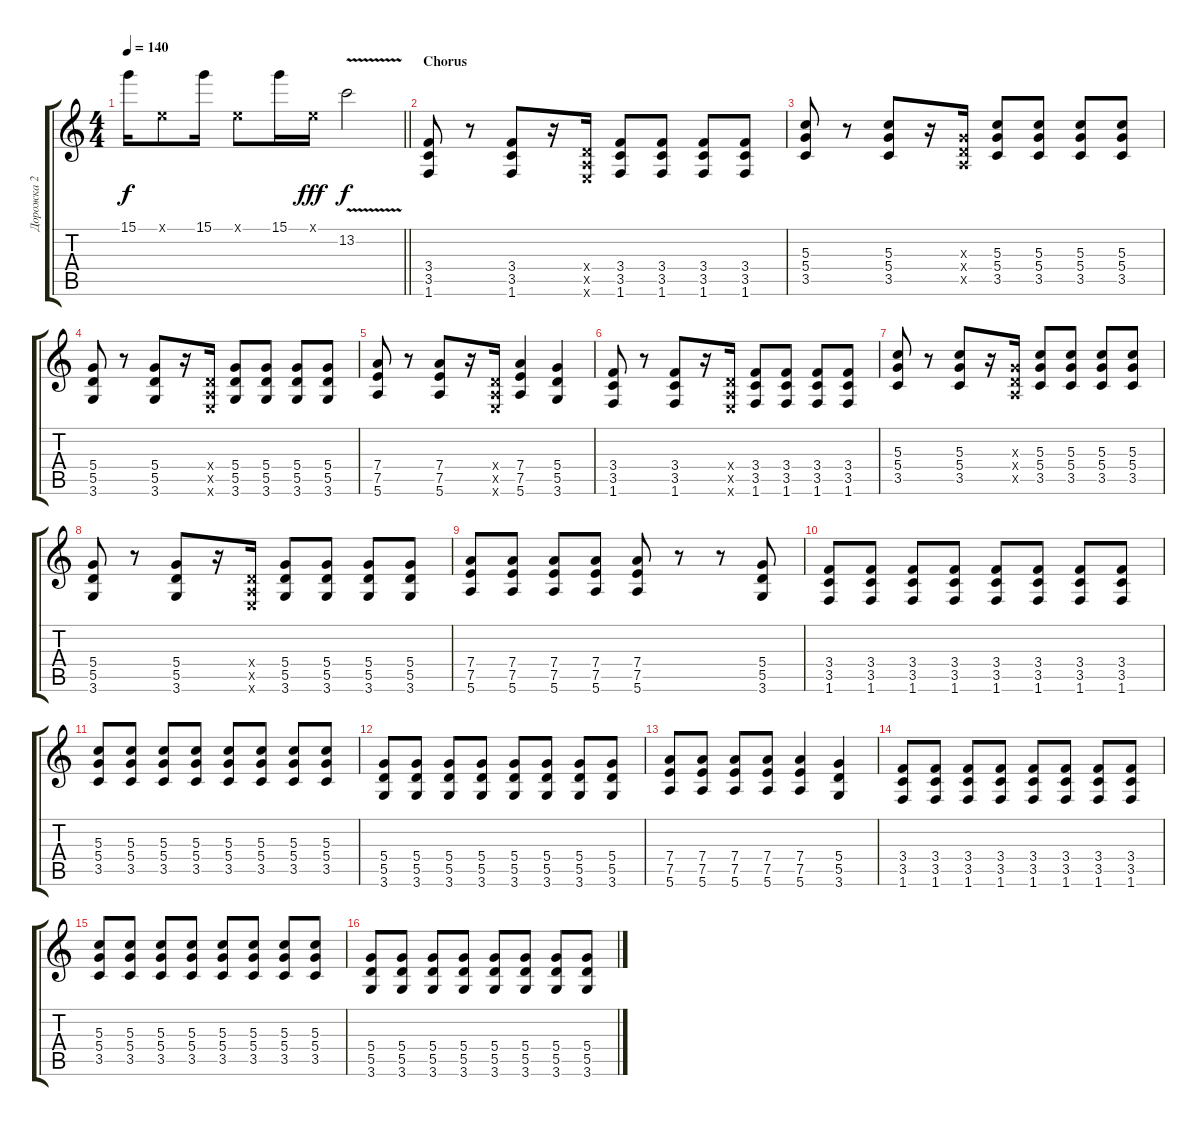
\track ("Дорожка 2" "Дорожка 2") {instrument distortionguitar}
\staff {score tabs}
\tuning (E4 B3 G3 D3 A2 E2) {hide}
\ts (4 4)
\tempo 140
\clef g2
\barLineRight lightlight
\ks c
15.1.16{dy f} 0.1{x}.8 15.1.16 0.1{x}.8 15.1.16 0.1{x}.16{dy fff} 13.2{v}.2{dy f} |
\section ("" "Chorus")
(3.4 3.5 1.6).8 r.8 (3.4 3.5 1.6).8 r.16 (0.4{x} 0.5{x} 0.6{x}).16 (3.4 3.5 1.6).8 (3.4 3.5 1.6).8 (3.4 3.5 1.6).8 (3.4 3.5 1.6).8 |
(5.3 5.4 3.5).8 r.8 (5.3 5.4 3.5).8 r.16 (0.3{x} 0.4{x} 0.5{x}).16 (5.3 5.4 3.5).8 (5.3 5.4 3.5).8 (5.3 5.4 3.5).8 (5.3 5.4 3.5).8 |
(5.4 5.5 3.6).8 r.8 (5.4 5.5 3.6).8 r.16 (0.4{x} 0.5{x} 0.6{x}).16 (5.4 5.5 3.6).8 (5.4 5.5 3.6).8 (5.4 5.5 3.6).8 (5.4 5.5 3.6).8 |
(7.4 7.5 5.6).8 r.8 (7.4 7.5 5.6).8 r.16 (0.4{x} 0.5{x} 0.6{x}).16 (7.4 7.5 5.6).4 (5.4 5.5 3.6).4 |
(3.4 3.5 1.6).8 r.8 (3.4 3.5 1.6).8 r.16 (0.4{x} 0.5{x} 0.6{x}).16 (3.4 3.5 1.6).8 (3.4 3.5 1.6).8 (3.4 3.5 1.6).8 (3.4 3.5 1.6).8 |
(5.3 5.4 3.5).8 r.8 (5.3 5.4 3.5).8 r.16 (0.3{x} 0.4{x} 0.5{x}).16 (5.3 5.4 3.5).8 (5.3 5.4 3.5).8 (5.3 5.4 3.5).8 (5.3 5.4 3.5).8 |
(5.4 5.5 3.6).8 r.8 (5.4 5.5 3.6).8 r.16 (0.4{x} 0.5{x} 0.6{x}).16 (5.4 5.5 3.6).8 (5.4 5.5 3.6).8 (5.4 5.5 3.6).8 (5.4 5.5 3.6).8 |
(7.4 7.5 5.6).8 (7.4 7.5 5.6).8 (7.4 7.5 5.6).8 (7.4 7.5 5.6).8 (7.4 7.5 5.6).8 r.8 r.8 (5.4 5.5 3.6).8 |
(3.4 3.5 1.6).8 (3.4 3.5 1.6).8 (3.4 3.5 1.6).8 (3.4 3.5 1.6).8 (3.4 3.5 1.6).8 (3.4 3.5 1.6).8 (3.4 3.5 1.6).8 (3.4 3.5 1.6).8 |
(5.3 5.4 3.5).8 (5.3 5.4 3.5).8 (5.3 5.4 3.5).8 (5.3 5.4 3.5).8 (5.3 5.4 3.5).8 (5.3 5.4 3.5).8 (5.3 5.4 3.5).8 (5.3 5.4 3.5).8 |
(5.4 5.5 3.6).8 (5.4 5.5 3.6).8 (5.4 5.5 3.6).8 (5.4 5.5 3.6).8 (5.4 5.5 3.6).8 (5.4 5.5 3.6).8 (5.4 5.5 3.6).8 (5.4 5.5 3.6).8 |
(7.4 7.5 5.6).8 (7.4 7.5 5.6).8 (7.4 7.5 5.6).8 (7.4 7.5 5.6).8 (7.4 7.5 5.6).4 (5.4 5.5 3.6).4 |
(3.4 3.5 1.6).8 (3.4 3.5 1.6).8 (3.4 3.5 1.6).8 (3.4 3.5 1.6).8 (3.4 3.5 1.6).8 (3.4 3.5 1.6).8 (3.4 3.5 1.6).8 (3.4 3.5 1.6).8 |
(5.3 5.4 3.5).8 (5.3 5.4 3.5).8 (5.3 5.4 3.5).8 (5.3 5.4 3.5).8 (5.3 5.4 3.5).8 (5.3 5.4 3.5).8 (5.3 5.4 3.5).8 (5.3 5.4 3.5).8 |
(5.4 5.5 3.6).8 (5.4 5.5 3.6).8 (5.4 5.5 3.6).8 (5.4 5.5 3.6).8 (5.4 5.5 3.6).8 (5.4 5.5 3.6).8 (5.4 5.5 3.6).8 (5.4 5.5 3.6).8
